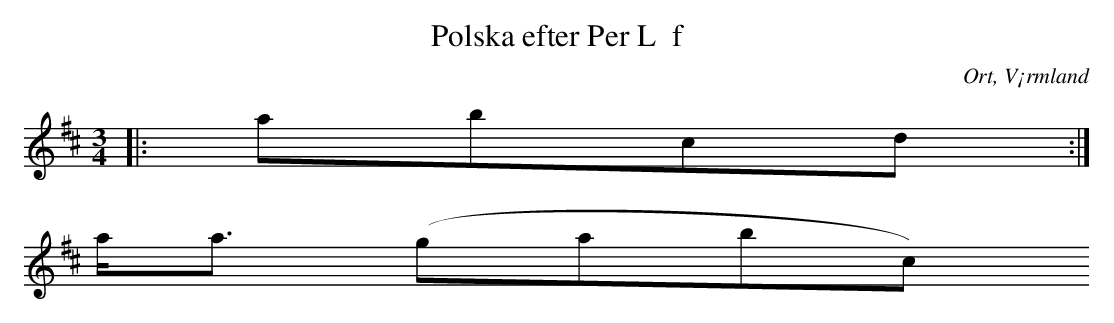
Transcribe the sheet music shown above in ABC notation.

X:1
T:Polska efter Per L  f
O:Ort, V¡rmland
M:3/4
L:1/8
K:D
|: abcd :|
a<a (gabc)
